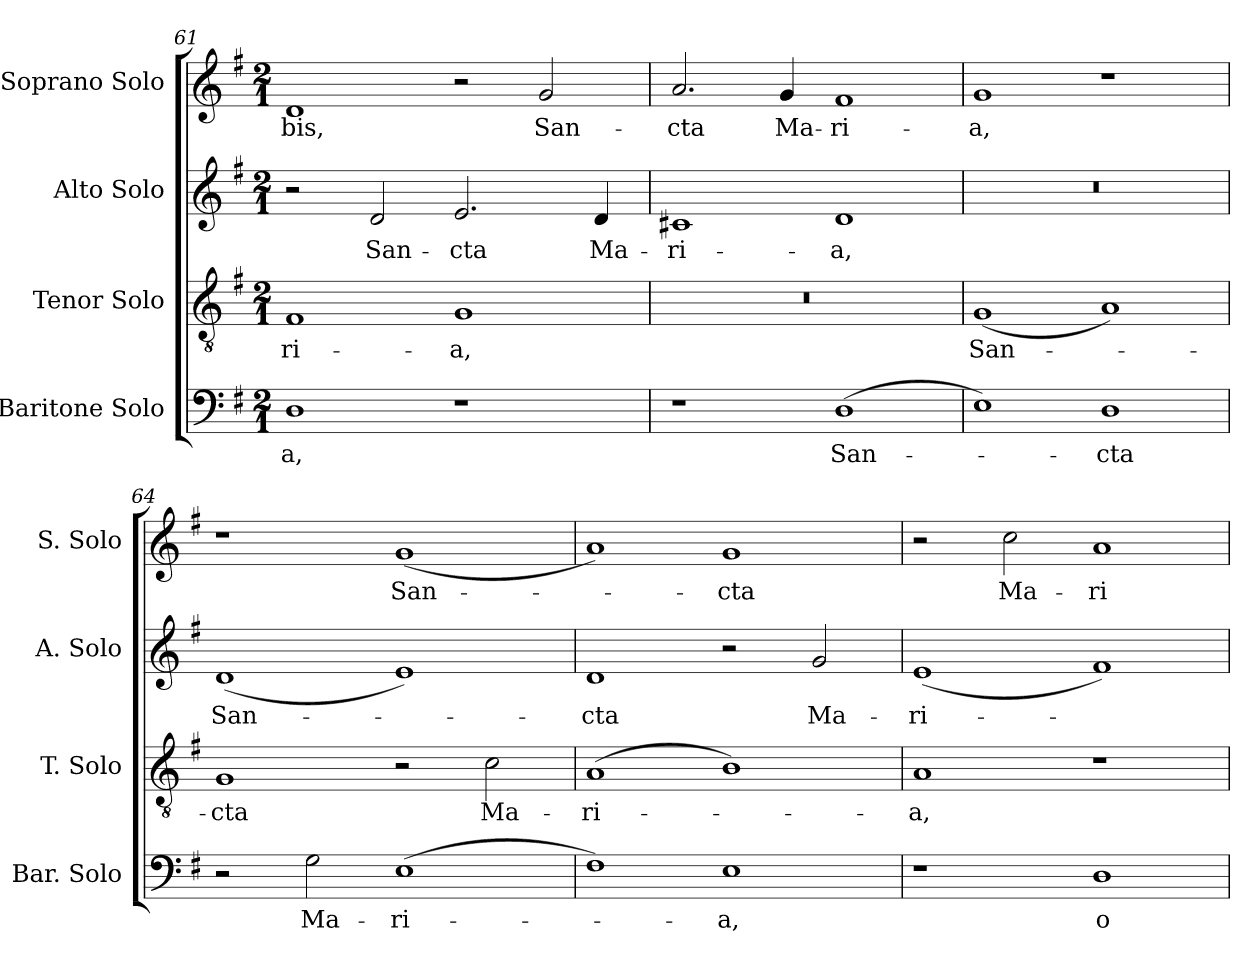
**kern	**text	**kern	**text	**kern	**text	**kern	**text
*part4	*part4	*part3	*part3	*part2	*part2	*part1	*part1
*staff4	*staff4	*staff3	*staff3	*staff2	*staff2	*staff1	*staff1
*I"Baritone Solo	*	*I"Tenor Solo	*	*I"Alto Solo	*	*I"Soprano Solo	*
*I'Bar. Solo	*	*I'T. Solo	*	*I'A. Solo	*	*I'S. Solo	*
!!LO:PB:g=z
*clefF4	*	*clefGv2	*	*clefG2	*	*clefG2	*
*	*	*ITrd7c12	*	*	*	*	*
*k[f#]	*	*k[f#]	*	*k[f#]	*	*k[f#]	*
*G:	*	*G:	*	*G:	*	*G:	*
*M2/1	*	*M2/1	*	*M2/1	*	*M2/1	*
=61	=61	=61	=61	=61	=61	=61	=61
!	!LO:LY:b:color=#000000	!	!	!	!	!	!
!	!	!	!LO:LY:b:color=#000000	!	!	!	!
!	!	!	!	!	!	!	!LO:LY:b:color=#000000
1Di	-a,	1FF#i	-ri-	2r	.	1di	-bis,
!	!	!	!	!	!LO:LY:b:color=#000000	!	!
.	.	.	.	2di/	San-	.	.
!	!	!	!LO:LY:b:color=#000000	!	!	!	!
!	!	!	!	!	!LO:LY:b:color=#000000	!	!
1r	.	1GGi	-a,	2.ei/	-cta	2r	.
!	!	!	!	!	!	!	!LO:LY:b:color=#000000
.	.	.	.	.	.	2gi/	San-
!	!	!	!	!	!LO:LY:b:color=#000000	!	!
.	.	.	.	4di/	Ma-	.	.
=62	=62	=62	=62	=62	=62	=62	=62
!	!	!LO:N:vis=1	!	!	!	!	!
!	!	!	!	!	!LO:LY:b:color=#000000	!	!
!	!	!	!	!	!	!	!LO:LY:b:color=#000000
1r	.	0r	.	1c#Xi	-ri-	2.ai/	-cta
!	!	!	!	!	!	!	!LO:LY:b:color=#000000
.	.	.	.	.	.	4gi/	Ma-
!	!LO:LY:b:color=#000000	!	!	!	!	!	!
!	!	!	!	!	!LO:LY:b:color=#000000	!	!
!	!	!	!	!	!	!	!LO:LY:b:color=#000000
(1Di	San-	.	.	1di	-a,	1f#i	-ri-
=63	=63	=63	=63	=63	=63	=63	=63
!	!	!	!LO:LY:b:color=#000000	!LO:N:vis=1	!	!	!
!	!	!	!	!	!	!	!LO:LY:b:color=#000000
1Ei)	.	(1GGi	San-	0r	.	1gi	-a,
!	!LO:LY:b:color=#000000	!	!	!	!	!	!
1Di	-cta	1AAi)	.	.	.	1r	.
=64	=64	=64	=64	=64	=64	=64	=64
!	!	!	!LO:LY:b:color=#000000	!	!	!	!
!	!	!	!	!	!LO:LY:b:color=#000000	!	!
2r	.	1GGi	-cta	(1di	San-	1r	.
!	!LO:LY:b:color=#000000	!	!	!	!	!	!
2Gi\	Ma-	.	.	.	.	.	.
!	!LO:LY:b:color=#000000	!	!	!	!	!	!
!	!	!	!	!	!	!	!LO:LY:b:color=#000000
(1Ei	-ri-	2r	.	1ei)	.	(1gi	San-
!	!	!	!LO:LY:b:color=#000000	!	!	!	!
.	.	2Ci\	Ma-	.	.	.	.
=65	=65	=65	=65	=65	=65	=65	=65
!	!	!	!LO:LY:b:color=#000000	!	!	!	!
!	!	!	!	!	!LO:LY:b:color=#000000	!	!
1F#i)	.	(1AAi	-ri-	1di	-cta	1ai)	.
!	!LO:LY:b:color=#000000	!	!	!	!	!	!
!	!	!	!	!	!	!	!LO:LY:b:color=#000000
1Ei	-a,	1BBi)	.	2r	.	1gi	-cta
!	!	!	!	!	!LO:LY:b:color=#000000	!	!
.	.	.	.	2gi/	Ma-	.	.
=66	=66	=66	=66	=66	=66	=66	=66
!	!	!	!LO:LY:b:color=#000000	!	!	!	!
!	!	!	!	!	!LO:LY:b:color=#000000	!	!
1r	.	1AAi	-a,	(1ei	-ri-	2r	.
!	!	!	!	!	!	!	!LO:LY:b:color=#000000
.	.	.	.	.	.	2cci\	Ma-
!	!LO:LY:b:color=#000000	!	!	!	!	!	!
!	!	!	!	!	!	!	!LO:LY:b:color=#000000
1Di	o-	1r	.	1f#i)	.	1ai	-ri-
=	=	=	=	=	=	=	=
*-	*-	*-	*-	*-	*-	*-	*-
